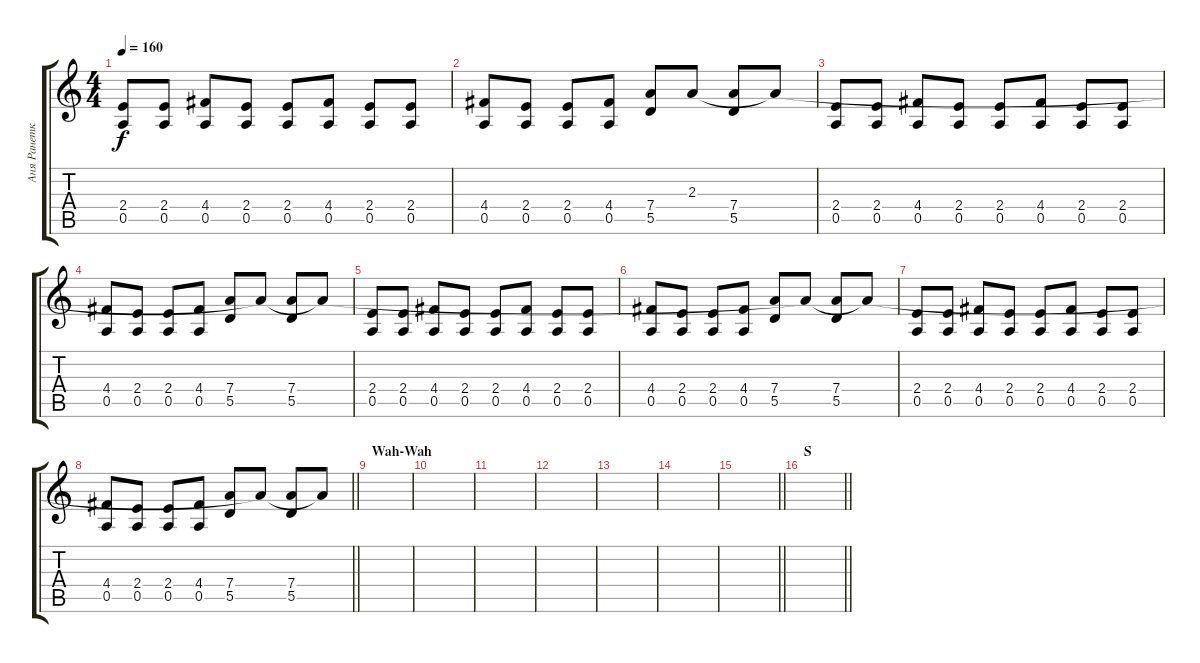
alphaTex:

\track ("Аня Ранетка" "Аня Ранетк") {instrument acousticguitarsteel}
\staff {score tabs}
\tuning (E4 B3 G3 D3 A2 E2) {hide}
\ts (4 4)
\tempo 160
\clef g2
\ks c
(2.4 0.5).8{dy f} (2.4 0.5).8 (4.4 0.5).8 (2.4 0.5).8 (2.4 0.5).8 (4.4 0.5).8 (2.4 0.5).8 (2.4 0.5).8 |
(4.4 0.5).8 (2.4 0.5).8 (2.4 0.5).8 (4.4 0.5).8 (7.4 5.5).8 2.3{t}.8 (7.4 5.5).8 2.3{t}.8 |
(2.4 0.5).8 (2.4 0.5).8 (4.4 0.5).8 (2.4 0.5).8 (2.4 0.5).8 (4.4 0.5).8 (2.4 0.5).8 (2.4 0.5).8 |
(4.4 0.5).8 (2.4 0.5).8 (2.4 0.5).8 (4.4 0.5).8 (7.4 5.5).8 2.3{t}.8 (7.4 5.5).8 2.3{t}.8 |
(2.4 0.5).8 (2.4 0.5).8 (4.4 0.5).8 (2.4 0.5).8 (2.4 0.5).8 (4.4 0.5).8 (2.4 0.5).8 (2.4 0.5).8 |
(4.4 0.5).8 (2.4 0.5).8 (2.4 0.5).8 (4.4 0.5).8 (7.4 5.5).8 2.3{t}.8 (7.4 5.5).8 2.3{t}.8 |
(2.4 0.5).8 (2.4 0.5).8 (4.4 0.5).8 (2.4 0.5).8 (2.4 0.5).8 (4.4 0.5).8 (2.4 0.5).8 (2.4 0.5).8 |
\barLineRight lightlight
(4.4 0.5).8 (2.4 0.5).8 (2.4 0.5).8 (4.4 0.5).8 (7.4 5.5).8 2.3{t}.8 (7.4 5.5).8 2.3{t}.8 |
\section ("" "Wah-Wah")
|
|
|
|
|
|
\barLineRight lightlight
|
\section ("" "S")
\barLineRight lightlight
